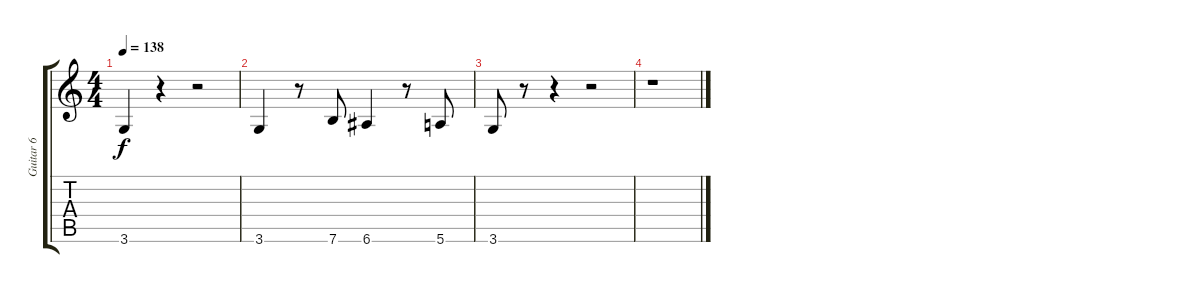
\track ("Guitar 6" "Guitar 6") {instrument distortionguitar}
\staff {score tabs}
\tuning (E4 B3 G3 D3 A2 E2) {hide}
\ts (4 4)
\tempo 138
\clef g2
\ks c
3.6.4{dy f} r.4 r.2 |
3.6.4 r.8 7.6.8 6.6.4 r.8 5.6.8 |
3.6.8 r.8 r.4 r.2 |
r.1
